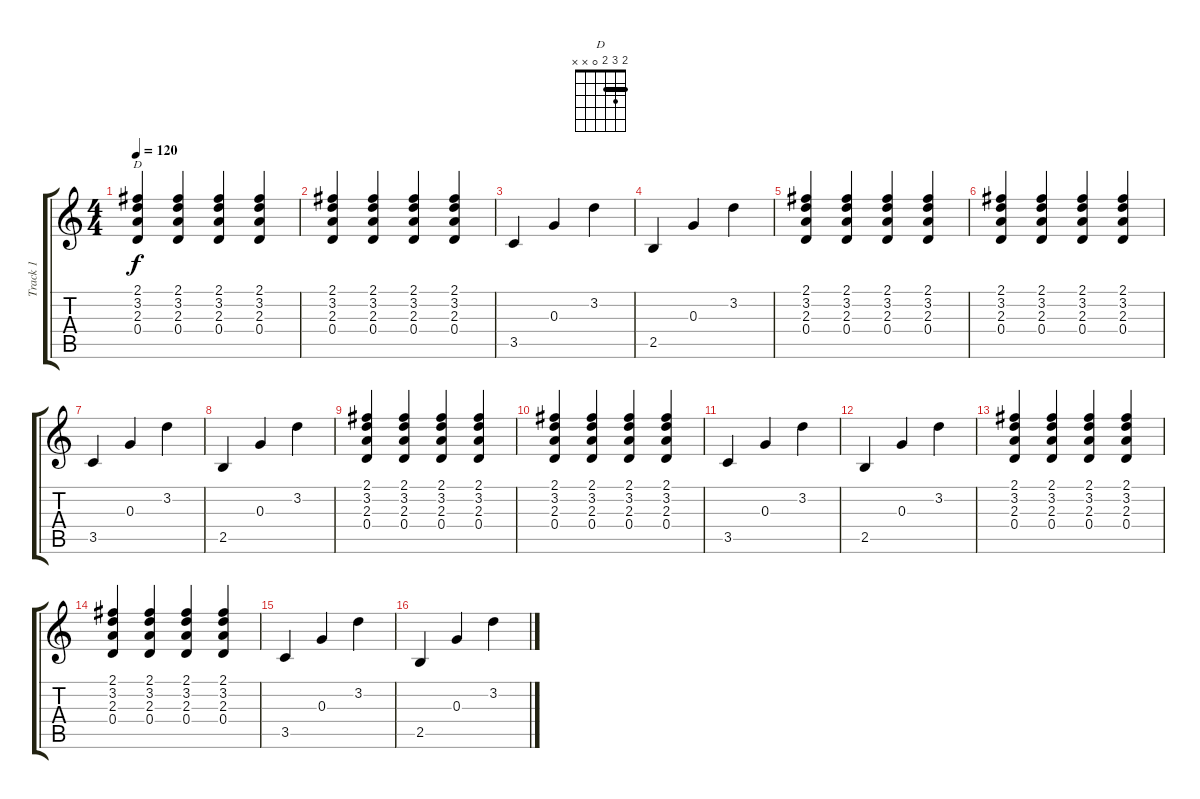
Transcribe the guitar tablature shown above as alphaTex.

\track ("Track 1" "Track 1") {instrument distortionguitar}
\staff {score tabs}
\tuning (E4 B3 G3 D3 A2 E2) {hide}
\chord ("D" 2 3 2 0 x x) {barre 2}
\ts (4 4)
\tempo 120
\clef g2
\ks c
(2.1 3.2 2.3 0.4).4{ch "D" dy f} (2.1 3.2 2.3 0.4).4 (2.1 3.2 2.3 0.4).4 (2.1 3.2 2.3 0.4).4 |
(2.1 3.2 2.3 0.4).4 (2.1 3.2 2.3 0.4).4 (2.1 3.2 2.3 0.4).4 (2.1 3.2 2.3 0.4).4 |
3.5.4 0.3.4 3.2.4 |
2.5.4 0.3.4 3.2.4 |
(2.1 3.2 2.3 0.4).4 (2.1 3.2 2.3 0.4).4 (2.1 3.2 2.3 0.4).4 (2.1 3.2 2.3 0.4).4 |
(2.1 3.2 2.3 0.4).4 (2.1 3.2 2.3 0.4).4 (2.1 3.2 2.3 0.4).4 (2.1 3.2 2.3 0.4).4 |
3.5.4 0.3.4 3.2.4 |
2.5.4 0.3.4 3.2.4 |
(2.1 3.2 2.3 0.4).4 (2.1 3.2 2.3 0.4).4 (2.1 3.2 2.3 0.4).4 (2.1 3.2 2.3 0.4).4 |
(2.1 3.2 2.3 0.4).4 (2.1 3.2 2.3 0.4).4 (2.1 3.2 2.3 0.4).4 (2.1 3.2 2.3 0.4).4 |
3.5.4 0.3.4 3.2.4 |
2.5.4 0.3.4 3.2.4 |
(2.1 3.2 2.3 0.4).4 (2.1 3.2 2.3 0.4).4 (2.1 3.2 2.3 0.4).4 (2.1 3.2 2.3 0.4).4 |
(2.1 3.2 2.3 0.4).4 (2.1 3.2 2.3 0.4).4 (2.1 3.2 2.3 0.4).4 (2.1 3.2 2.3 0.4).4 |
3.5.4 0.3.4 3.2.4 |
2.5.4 0.3.4 3.2.4
